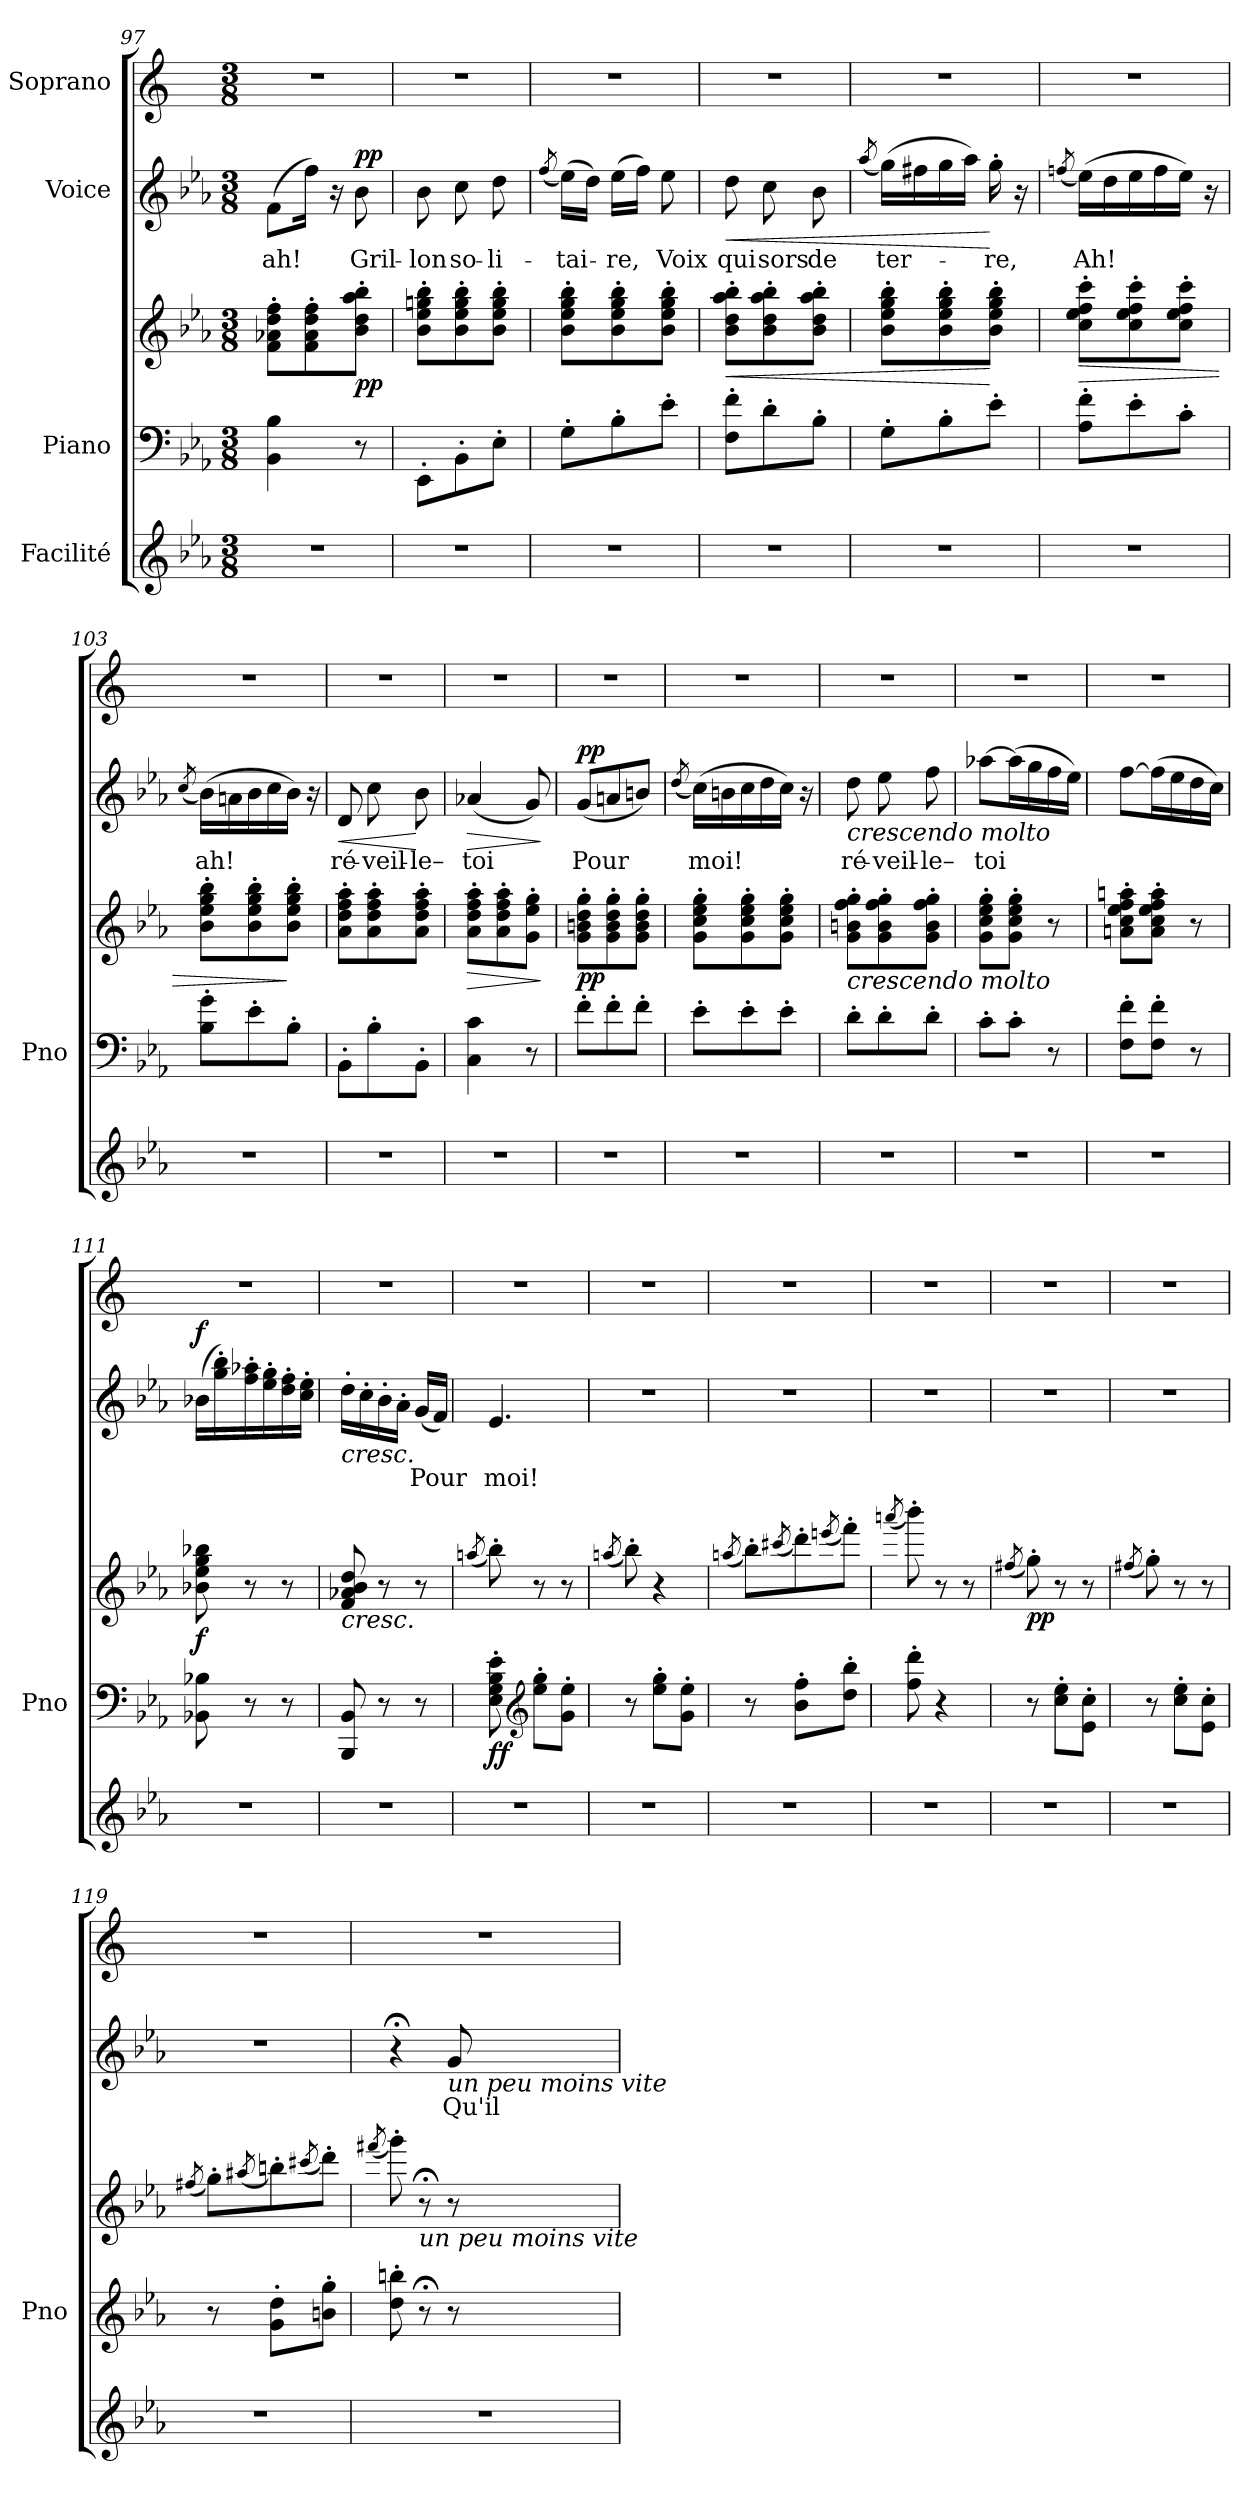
**kern	**kern	**kern	**dynam	**kern	**text	**dynam	**kern
*part4	*part3	*part3	*part3	*part2	*part2	*part2	*part1
*staff5	*staff4	*staff3	*staff3/4	*staff2	*staff2	*staff2	*staff1
*I"Facilité	*I"Piano	*	*	*I"Voice	*	*	*I"Soprano
*	*I'Pno	*	*	*	*	*	*
*clefG2	*clefF4	*clefG2	*	*clefG2	*	*	*clefG2
*k[b-e-a-]	*k[b-e-a-]	*k[b-e-a-]	*	*k[b-e-a-]	*	*	*k[]
*M3/8	*M3/8	*M3/8	*	*M3/8	*	*	*M3/8
=97	=97	=97	=97	=97	=97	=97	=97
!	!	!	!	!	!LO:LY:b	!	!
4.r	4BB-\ 4B-\	8f\' 8a-X\' 8dd\' 8ff\'L	.	(8f\L	ah!	.	4.r
.	.	8f\' 8a-\' 8dd\' 8ff\'	.	16ff\Jk)	.	.	.
.	.	.	.	16r	.	.	.
!	!	!	!LO:DY:b	!	!LO:LY:b	!LO:DY:b	!
.	8r	8b-\' 8dd\' 8aa-\' 8bb-\'J	pp	8b-\	Gril-	pp	.
=98	=98	=98	=98	=98	=98	=98	=98
!	!	!	!	!	!LO:LY:b	!	!
4.r	8EE-'\L	8b-\' 8ee-\' 8ggn\' 8bb-\'L	.	8b-\	-lon	.	4.r
!	!	!	!	!	!LO:LY:b	!	!
.	8BB-'\	8b-\' 8ee-\' 8gg\' 8bb-\'	.	8cc\	so-	.	.
!	!	!	!	!	!LO:LY:b	!	!
.	8E-'\J	8b-\' 8ee-\' 8gg\' 8bb-\'J	.	8dd\	-li-	.	.
=99	=99	=99	=99	=99	=99	=99	=99
.	.	.	.	(8qff/	.	.	.
!	!	!	!	!	!LO:LY:b	!	!
4.r	8G'\L	8b-\' 8ee-\' 8gg\' 8bb-\'L	.	(16ee-\LL)	tai-	.	4.r
.	.	.	.	16dd\JJ)	.	.	.
!	!	!	!	!	!LO:LY:b	!	!
.	8B-'\	8b-\' 8ee-\' 8gg\' 8bb-\'	.	(16ee-\LL	-re,	.	.
.	.	.	.	16ff\JJ)	.	.	.
!	!	!	!	!	!LO:LY:b	!	!
.	8e-'\J	8b-\' 8ee-\' 8gg\' 8bb-\'J	.	8ee-\	Voix	.	.
=100	=100	=100	=100	=100	=100	=100	=100
!	!	!	!LO:HP:b	!	!LO:LY:b	!LO:HP:b	!
4.r	8F\' 8f\'L	8b-\' 8dd\' 8aa-\' 8bb-\'L	<	8dd\	qui	<	4.r
!	!	!	!	!	!LO:LY:b	!	!
.	8d'\	8b-\' 8dd\' 8aa-\' 8bb-\'	.	8cc\	sors	.	.
!	!	!	!	!	!LO:LY:b	!	!
.	8B-'\J	8b-\' 8dd\' 8aa-\' 8bb-\'J	.	8b-\	de	.	.
!!LO:PB:g=z
=101	=101	=101	=101	=101	=101	=101	=101
.	.	.	.	(8qaa-/	.	.	.
!	!	!	!	!	!LO:LY:b	!	!
4.r	8G'\L	8b-\' 8ee-\' 8gg\' 8bb-\'L	.	(16gg\LL)	ter-	.	4.r
.	.	.	.	16ff#X\	.	.	.
.	8B-'\	8b-\' 8ee-\' 8gg\' 8bb-\'	.	16gg\	.	.	.
.	.	.	.	16aa-\JJ)	.	.	.
!	!	!	!	!	!LO:LY:b	!	!
.	8e-'\J	8b-\' 8ee-\' 8gg\' 8bb-\'J	[	16gg'\	-re,	[	.
.	.	.	.	16r	.	.	.
=102	=102	=102	=102	=102	=102	=102	=102
.	.	.	.	(8qffn/	.	.	.
!	!	!	!LO:HP:b	!	!LO:LY:b	!	!
4.r	8A-\' 8f\'L	8cc\' 8ee-\' 8ff\' 8ccc\'L	>	(16ee-\LL)	Ah!	.	4.r
.	.	.	.	16dd\	.	.	.
.	8e-'\	8cc\' 8ee-\' 8ff\' 8ccc\'	.	16ee-\	.	.	.
.	.	.	.	16ff\	.	.	.
.	8c'\J	8cc\' 8ee-\' 8ff\' 8ccc\'J	.	16ee-\JJ)	.	.	.
.	.	.	.	16r	.	.	.
=103	=103	=103	=103	=103	=103	=103	=103
.	.	.	.	(8qcc/	.	.	.
!	!	!	!	!	!LO:LY:b	!	!
4.r	8B-\' 8g\'L	8b-\' 8ee-\' 8gg\' 8bb-\'L	.	(16b-\LL)	-ah!	.	4.r
.	.	.	.	16an\	.	.	.
.	8e-'\	8b-\' 8ee-\' 8gg\' 8bb-\'	.	16b-\	.	.	.
.	.	.	.	16cc\	.	.	.
.	8B-'\J	8b-\' 8ee-\' 8gg\' 8bb-\'J	]	16b-\JJ)	.	.	.
.	.	.	.	16r	.	.	.
=104	=104	=104	=104	=104	=104	=104	=104
!	!	!	!	!	!LO:LY:b	!LO:HP:b	!
4.r	8BB-'\L	8a-\' 8dd\' 8ff\' 8aa-\'L	.	8d/	ré-	<	4.r
!	!	!	!	!	!LO:LY:b	!	!
.	8B-'\	8a-\' 8dd\' 8ff\' 8aa-\'	.	8cc\	-veil-	.	.
!	!	!	!	!	!LO:LY:b	!	!
.	8BB-'\J	8a-\' 8dd\' 8ff\' 8aa-\'J	.	8b-\	-le–	[	.
=105	=105	=105	=105	=105	=105	=105	=105
!	!	!	!LO:HP:b	!	!LO:LY:b	!LO:HP:b	!
4.r	4C\ 4c\	8a-\' 8dd\' 8ff\' 8aa-\'L	>	(4a-X/	toi	>	4.r
.	.	8a-\' 8dd\' 8ff\' 8aa-\'	.	.	.	.	.
.	8r	8g\' 8ee-\' 8gg\'J	.	8g/)	.	.	.
.	.	.	]	.	.	]	.
=106	=106	=106	=106	=106	=106	=106	=106
!	!	!	!LO:DY:b	!	!LO:LY:b	!LO:DY:b	!
4.r	8f'\L	8g\' 8bn\' 8dd\' 8gg\'L	pp	(8g/L	Pour	pp	4.r
.	8f'\	8g\' 8b\' 8dd\' 8gg\'	.	8an/	.	.	.
.	8f'\J	8g\' 8b\' 8dd\' 8gg\'J	.	8bn/J)	.	.	.
!!LO:LB:g=z
=107	=107	=107	=107	=107	=107	=107	=107
.	.	.	.	(8qdd/	.	.	.
!	!	!	!	!	!LO:LY:b	!	!
4.r	8e-'\L	8g\' 8cc\' 8ee-\' 8gg\'L	.	(16cc\LL)	moi!	.	4.r
.	.	.	.	16bn\	.	.	.
.	8e-'\	8g\' 8cc\' 8ee-\' 8gg\'	.	16cc\	.	.	.
.	.	.	.	16dd\	.	.	.
.	8e-'\J	8g\' 8cc\' 8ee-\' 8gg\'J	.	16cc\JJ)	.	.	.
.	.	.	.	16r	.	.	.
=108	=108	=108	=108	=108	=108	=108	=108
!	!	!	!	!LO:TX:b:i:t=crescendo  molto	!	!	!
!	!	!LO:TX:b:i:t=crescendo  molto	!	!	!	!	!
!	!	!	!	!	!LO:LY:b	!	!
4.r	8d'\L	8g\' 8bn\' 8ff\' 8gg\'L	.	8dd\	ré-	.	4.r
!	!	!	!	!	!LO:LY:b	!	!
.	8d'\	8g\' 8b\' 8ff\' 8gg\'	.	8ee-\	-veil-	.	.
!	!	!	!	!	!LO:LY:b	!	!
.	8d'\J	8g\' 8b\' 8ff\' 8gg\'J	.	8ff\	-le–	.	.
=109	=109	=109	=109	=109	=109	=109	=109
!	!	!	!	!	!LO:LY:b	!	!
4.r	8c'\L	8g\' 8cc\' 8ee-\' 8gg\'L	.	[8aa-X\L	toi	.	4.r
.	8c'\J	8g\' 8cc\' 8ee-\' 8gg\'J	.	(16aa-\L]	.	.	.
.	.	.	.	16gg\	.	.	.
.	8r	8r	.	16ff\	.	.	.
.	.	.	.	16ee-\JJ)	.	.	.
=110	=110	=110	=110	=110	=110	=110	=110
4.r	8F\' 8f\'L	8an\' 8cc\' 8ee-\' 8ff\' 8aan\'L	.	[8ff\L	.	.	4.r
.	8F\' 8f\'J	8a\' 8cc\' 8ee-\' 8ff\' 8aa\'J	.	(16ff\L]	.	.	.
.	.	.	.	16ee-\	.	.	.
.	8r	8r	.	16dd\	.	.	.
.	.	.	.	16cc\JJ)	.	.	.
=111	=111	=111	=111	=111	=111	=111	=111
!	!	!	!LO:DY:b	!	!	!LO:DY:b	!
4.r	8BB-X\ 8B-X\	8b-X\ 8ee-\ 8gg\ 8bb-X\	f	(16b-X\LL	.	f	4.r
.	.	.	.	16gg\' 16bb-\')	.	.	.
.	8r	8r	.	16ff\' 16aa-X\'	.	.	.
.	.	.	.	16ee-\' 16gg\'	.	.	.
.	8r	8r	.	16dd\' 16ff\'	.	.	.
.	.	.	.	16cc\' 16ee-\'JJ	.	.	.
=112	=112	=112	=112	=112	=112	=112	=112
!	!	!	!	!LO:TX:b:i:t=cresc.	!	!	!
!	!	!LO:TX:b:i:t=cresc.	!	!	!	!	!
4.r	8BBB-/ 8BB-/	8f/ 8a-X/ 8b-/ 8dd/	.	16dd'\LL	.	.	4.r
.	.	.	.	16cc'\	.	.	.
.	8r	8r	.	16b-'\	.	.	.
.	.	.	.	16a-'\JJ	.	.	.
!	!	!	!	!	!LO:LY:b	!	!
.	8r	8r	.	(16g/LL	Pour	.	.
.	.	.	.	16f/JJ)	.	.	.
=113	=113	=113	=113	=113	=113	=113	=113
.	.	(8qaan/	.	.	.	.	.
!	!	!	!LO:DY:b=2	!	!LO:LY:b	!	!
4.r	8E-\' 8G\' 8B-\' 8e-\'	8bb-'\)	ff	4.e-/	moi!	.	4.r
*	*clefG2	*	*	*	*	*	*
.	8ee-\' 8gg\'L	8r	.	.	.	.	.
.	8g\' 8ee-\'J	8r	.	.	.	.	.
!!LO:LB:g=z
=114	=114	=114	=114	=114	=114	=114	=114
.	.	(8qaan/	.	.	.	.	.
4.r	8r	8bb-'\)	.	4.r	.	.	4.r
.	8ee-\' 8gg\'L	4r	.	.	.	.	.
.	8g\' 8ee-\'J	.	.	.	.	.	.
=115	=115	=115	=115	=115	=115	=115	=115
.	.	(8qaan/	.	.	.	.	.
4.r	8r	8bb-'\L)	.	4.r	.	.	4.r
.	.	(8qccc#X/	.	.	.	.	.
.	8b-\' 8ff\'L	8ddd'\)	.	.	.	.	.
.	.	(8qeeen/	.	.	.	.	.
.	8dd\' 8bb-\'J	8fff'\J)	.	.	.	.	.
=116	=116	=116	=116	=116	=116	=116	=116
.	.	(8qaaan/	.	.	.	.	.
4.r	8ff\' 8ddd\'	8bbb-'\)	.	4.r	.	.	4.r
.	4r	8r	.	.	.	.	.
.	.	8r	.	.	.	.	.
=117	=117	=117	=117	=117	=117	=117	=117
.	.	(8qff#X/	.	.	.	.	.
!	!	!	!LO:DY:b	!	!	!	!
4.r	8r	8gg'\)	pp	4.r	.	.	4.r
.	8cc\' 8ee-\'L	8r	.	.	.	.	.
.	8e-\' 8cc\'J	8r	.	.	.	.	.
=118	=118	=118	=118	=118	=118	=118	=118
.	.	(8qff#X/	.	.	.	.	.
4.r	8r	8gg'\)	.	4.r	.	.	4.r
.	8cc\' 8ee-\'L	8r	.	.	.	.	.
.	8e-\' 8cc\'J	8r	.	.	.	.	.
=119	=119	=119	=119	=119	=119	=119	=119
.	.	(8qff#X/	.	.	.	.	.
4.r	8r	8gg'\L)	.	4.r	.	.	4.r
.	.	(8qaa#X/	.	.	.	.	.
.	8g\' 8dd\'L	8bbn'\)	.	.	.	.	.
.	.	(8qccc#X/	.	.	.	.	.
.	8bn\' 8gg\'J	8ddd'\J)	.	.	.	.	.
=120	=120	=120	=120	=120	=120	=120	=120
.	.	(8qfff#X/	.	.	.	.	.
4.r	8dd\' 8bbn\'	8ggg'\)	.	4r;<	.	.	4.r
!	!	!LO:TX:b:i:t=un peu moins vite	!	!	!	!	!
.	8r;<	8r;<	.	.	.	.	.
!	!	!	!	!LO:TX:b:i:t=un peu moins vite	!	!	!
!	!	!	!	!	!LO:LY:b	!LO:DY:b	!
!	!	!	!	!	!	!LO:DY:n=1:b	!
.	8r	8r	.	8g/	Qu'il	p other-dynamics	.
=	=	=	=	=	=	=	=
*-	*-	*-	*-	*-	*-	*-	*-
